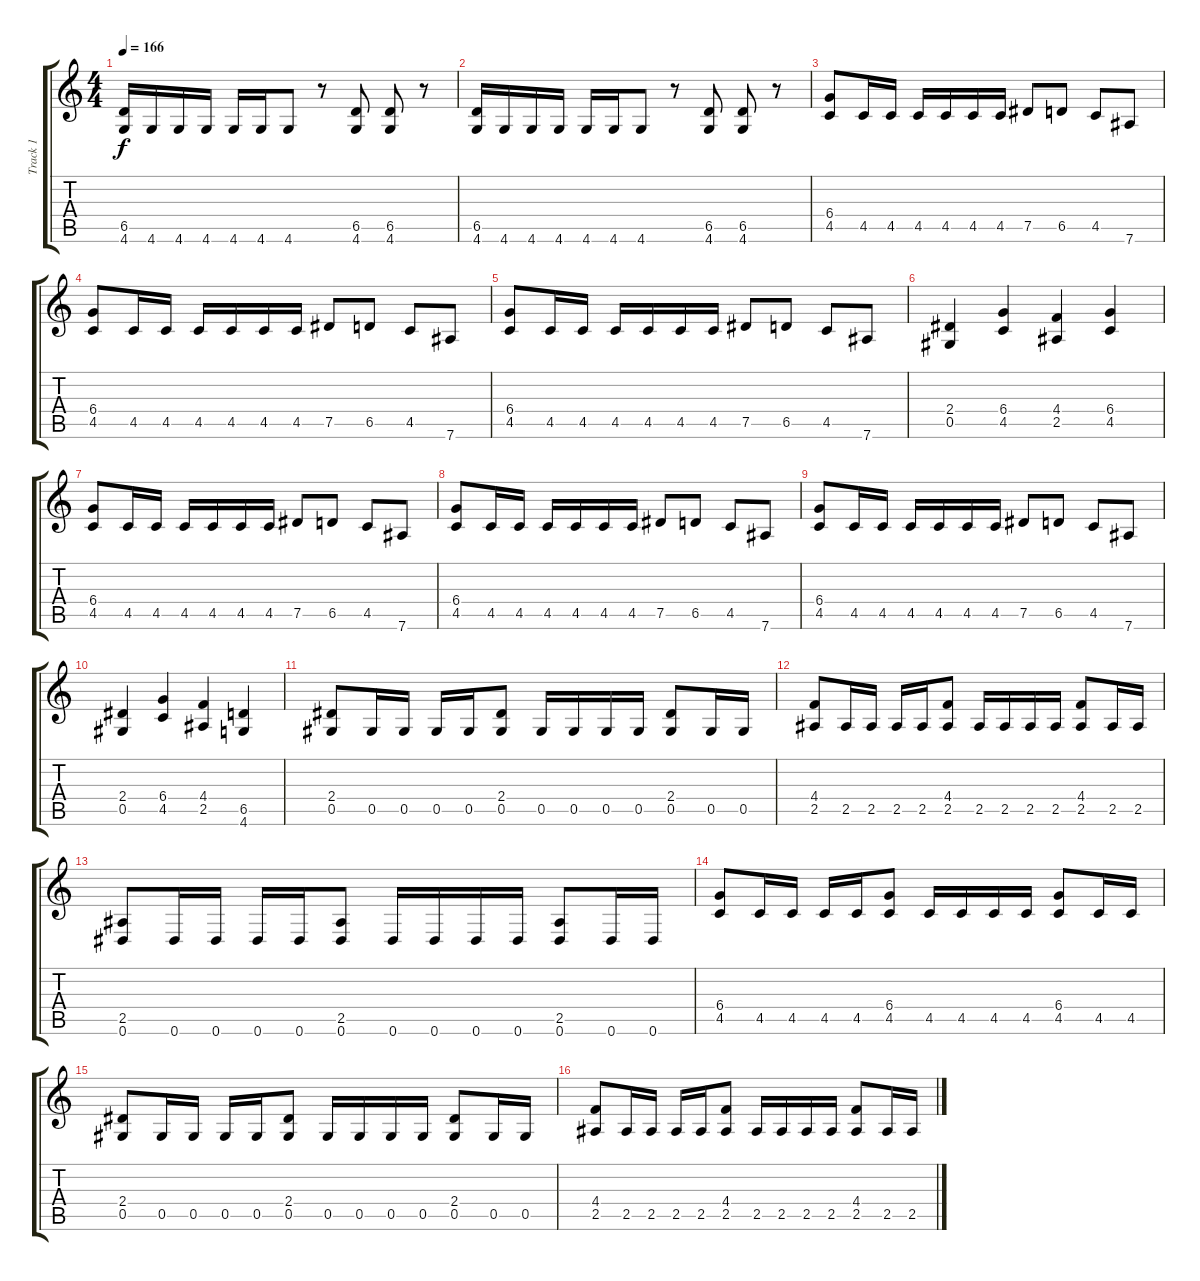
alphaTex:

\track ("Track 1" "Track 1") {instrument distortionguitar}
\staff {score tabs}
\tuning (Eb4 Bb3 Gb3 Db3 Ab2 Eb2) {hide}
\ts (4 4)
\tempo 166
\clef g2
\ks c
(6.5 4.6).16{dy f} 4.6.16 4.6.16 4.6.16 4.6.16 4.6.16 4.6.8 r.8 (6.5 4.6).8 (6.5 4.6).8 r.8 |
(6.5 4.6).16 4.6.16 4.6.16 4.6.16 4.6.16 4.6.16 4.6.8 r.8 (6.5 4.6).8 (6.5 4.6).8 r.8 |
(6.4 4.5).8 4.5.16 4.5.16 4.5.16 4.5.16 4.5.16 4.5.16 7.5.8 6.5.8 4.5.8 7.6.8 |
(6.4 4.5).8 4.5.16 4.5.16 4.5.16 4.5.16 4.5.16 4.5.16 7.5.8 6.5.8 4.5.8 7.6.8 |
(6.4 4.5).8 4.5.16 4.5.16 4.5.16 4.5.16 4.5.16 4.5.16 7.5.8 6.5.8 4.5.8 7.6.8 |
(2.4 0.5).4 (6.4 4.5).4 (4.4 2.5).4 (6.4 4.5).4 |
(6.4 4.5).8 4.5.16 4.5.16 4.5.16 4.5.16 4.5.16 4.5.16 7.5.8 6.5.8 4.5.8 7.6.8 |
(6.4 4.5).8 4.5.16 4.5.16 4.5.16 4.5.16 4.5.16 4.5.16 7.5.8 6.5.8 4.5.8 7.6.8 |
(6.4 4.5).8 4.5.16 4.5.16 4.5.16 4.5.16 4.5.16 4.5.16 7.5.8 6.5.8 4.5.8 7.6.8 |
(2.4 0.5).4 (6.4 4.5).4 (4.4 2.5).4 (6.5 4.6).4 |
(2.4 0.5).8 0.5.16 0.5.16 0.5.16 0.5.16 (2.4 0.5).8 0.5.16 0.5.16 0.5.16 0.5.16 (2.4 0.5).8 0.5.16 0.5.16 |
(4.4 2.5).8 2.5.16 2.5.16 2.5.16 2.5.16 (4.4 2.5).8 2.5.16 2.5.16 2.5.16 2.5.16 (4.4 2.5).8 2.5.16 2.5.16 |
(2.5 0.6).8 0.6.16 0.6.16 0.6.16 0.6.16 (2.5 0.6).8 0.6.16 0.6.16 0.6.16 0.6.16 (2.5 0.6).8 0.6.16 0.6.16 |
(6.4 4.5).8 4.5.16 4.5.16 4.5.16 4.5.16 (6.4 4.5).8 4.5.16 4.5.16 4.5.16 4.5.16 (6.4 4.5).8 4.5.16 4.5.16 |
(2.4 0.5).8 0.5.16 0.5.16 0.5.16 0.5.16 (2.4 0.5).8 0.5.16 0.5.16 0.5.16 0.5.16 (2.4 0.5).8 0.5.16 0.5.16 |
(4.4 2.5).8 2.5.16 2.5.16 2.5.16 2.5.16 (4.4 2.5).8 2.5.16 2.5.16 2.5.16 2.5.16 (4.4 2.5).8 2.5.16 2.5.16
